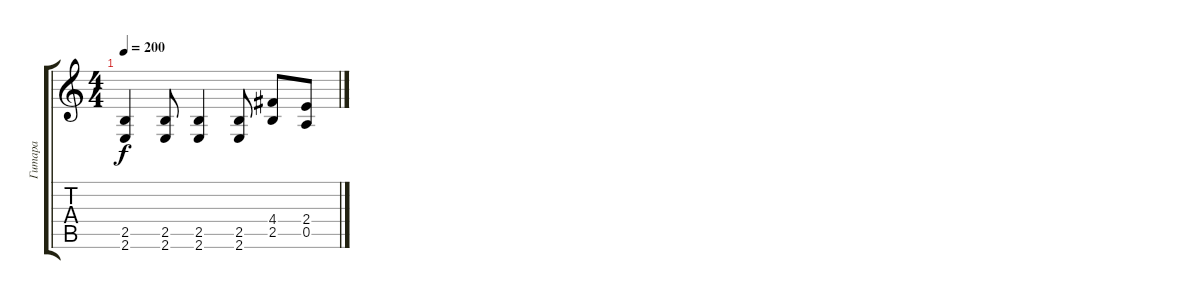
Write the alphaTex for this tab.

\track ("Гитара" "Гитара") {instrument distortionguitar}
\staff {score tabs}
\tuning (E4 B3 G3 D3 A2 D2) {hide}
\ts (4 4)
\tempo 200
\clef g2
\ks c
(2.5 2.6).4{dy f} (2.5 2.6).8 (2.5 2.6).4 (2.5 2.6).8 (4.4 2.5).8 (2.4 0.5).8
